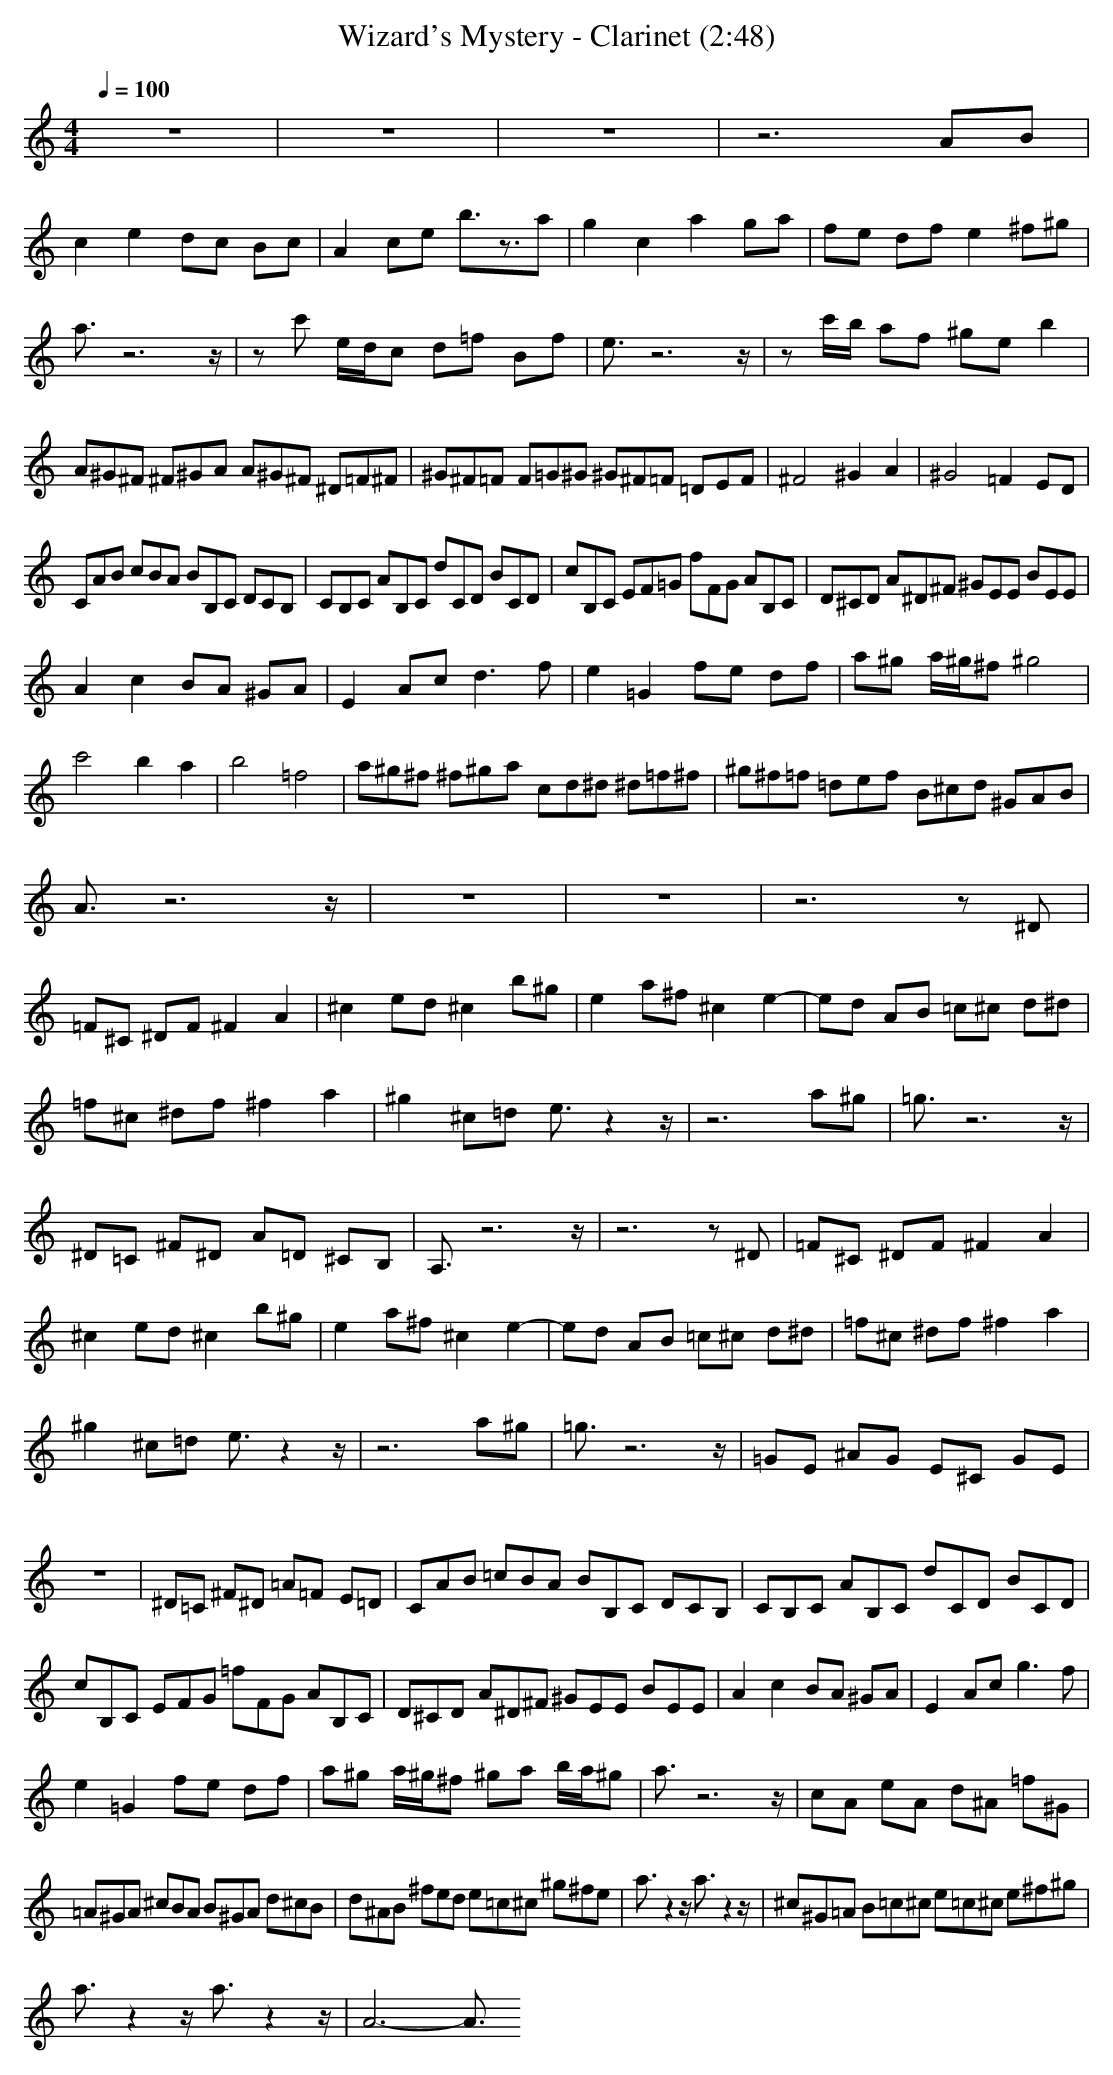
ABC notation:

X:1
T:Wizard's Mystery - Clarinet (2:48)
M:4/4
L:1/8
Q:1/4=100
K:C
z8|z8|z8|z6 AB|
c2 e2 dc Bc|A2 ce b3/2z3/2a|g2 c2 a2 ga|fe df e2 ^f^g|
a3/2z6z/2|zc' e/2d/2c d=f Bf|e3/2z6z/2|zc'/2b/2 af ^ge b2|
A2/3^G2/3^F2/3 ^F2/3^G2/3A2/3 A2/3^G2/3^F2/3 ^D2/3=F2/3^F2/3|^G2/3^F2/3=F2/3 F2/3=G2/3^G2/3 ^G2/3^F2/3=F2/3 =D2/3E2/3F2/3|^F4 ^G2 A2|^G4 =F2 ED|
C2/3A2/3B2/3 c2/3B2/3A2/3 B2/3B,2/3C2/3 D2/3C2/3B,2/3|C2/3B,2/3C2/3 A2/3B,2/3C2/3 d2/3C2/3D2/3 B2/3C2/3D2/3|c2/3B,2/3C2/3 E2/3F2/3=G2/3 f2/3F2/3G2/3 A2/3B,2/3C2/3|D2/3^C2/3D2/3 A2/3^D2/3^F2/3 ^G2/3E2/3E2/3 B2/3E2/3E2/3|
A2 c2 BA ^GA|E2 Ac d3f|e2 =G2 fe df|a^g a/2^g/2^f ^g4|
c'4 b2 a2|b4 =f4|a2/3^g2/3^f2/3 ^f2/3^g2/3a2/3 c2/3d2/3^d2/3 ^d2/3=f2/3^f2/3|^g2/3^f2/3=f2/3 =d2/3e2/3f2/3 B2/3^c2/3d2/3 ^G2/3A2/3B2/3|
A3/2z6z/2|z8|z8|z6 z^D|
=F^C ^DF ^F2 A2|^c2 ed ^c2 b^g|e2 a^f ^c2 e2-|ed AB =c^c d^d|
=f^c ^df ^f2 a2|^g2 ^c=d e3/2z2z/2|z6 a^g|=g3/2z6z/2|
^D=C ^F^D A=D ^CB,|A,3/2z6z/2|z6 z^D|=F^C ^DF ^F2 A2|
^c2 ed ^c2 b^g|e2 a^f ^c2 e2-|ed AB =c^c d^d|=f^c ^df ^f2 a2|
^g2 ^c=d e3/2z2z/2|z6 a^g|=g3/2z6z/2|=GE ^AG E^C GE|
z8|^D=C ^F^D =A=F E=D|C2/3A2/3B2/3 =c2/3B2/3A2/3 B2/3B,2/3C2/3 D2/3C2/3B,2/3|C2/3B,2/3C2/3 A2/3B,2/3C2/3 d2/3C2/3D2/3 B2/3C2/3D2/3|
c2/3B,2/3C2/3 E2/3F2/3G2/3 =f2/3F2/3G2/3 A2/3B,2/3C2/3|D2/3^C2/3D2/3 A2/3^D2/3^F2/3 ^G2/3E2/3E2/3 B2/3E2/3E2/3|A2 c2 BA ^GA|E2 Ac g3f|
e2 =G2 fe df|a^g a/2^g/2^f ^ga b/2a/2^g|a3/2z6z/2|cA eA d^A =f^G|
=A2/3^G2/3A2/3 ^c2/3B2/3A2/3 B2/3^G2/3A2/3 d2/3^c2/3B2/3|d2/3^A2/3B2/3 ^f2/3e2/3d2/3 e2/3=c2/3^c2/3 ^g2/3^f2/3e2/3|a3/2z2z/2 a3/2z2z/2|^c2/3^G2/3=A2/3 B2/3=c2/3^c2/3 e2/3=c2/3^c2/3 e2/3^f2/3^g2/3|
a3/2z2z/2 a3/2z2z/2|A6- A3/2
